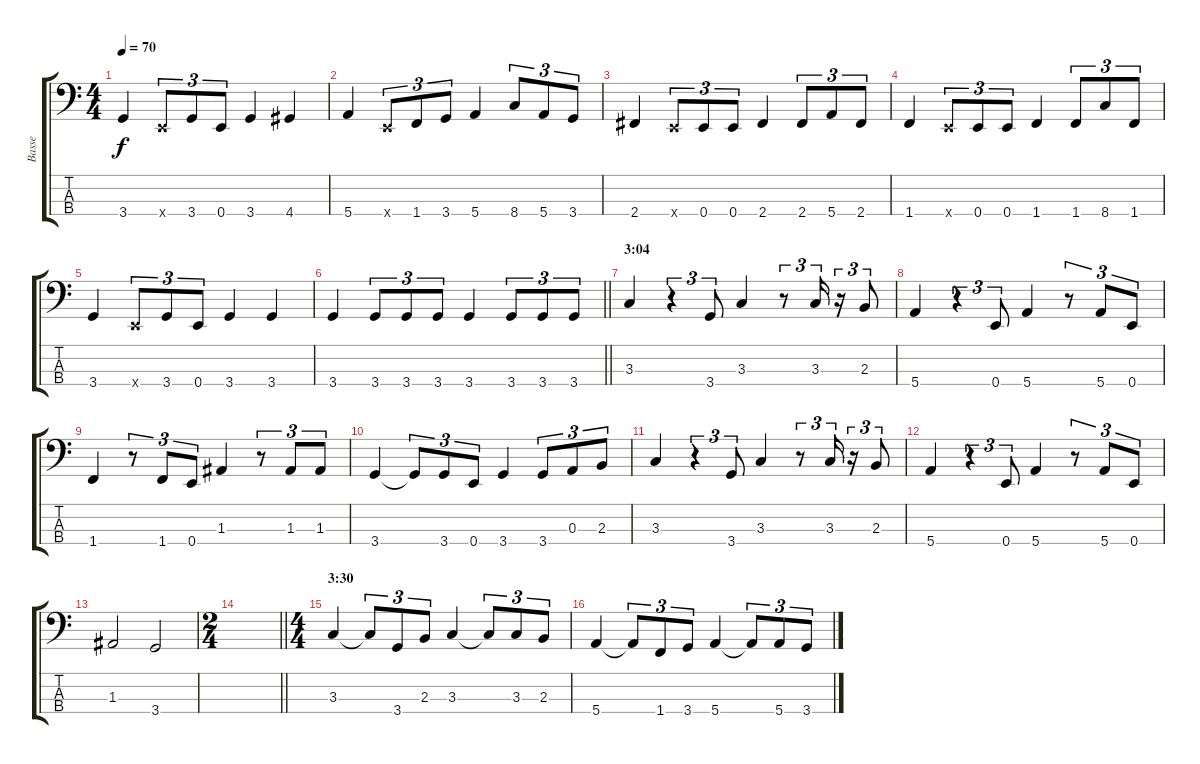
\track ("Basse" "Basse") {instrument electricbassfinger}
\staff {score tabs}
\tuning (G2 D2 A1 E1) {hide}
\ts (4 4)
\tempo 70
\clef f4
\ks c
3.4.4{dy f} 0.4{x}.8{tu (3 2)} 3.4.8{tu (3 2)} 0.4.8{tu (3 2)} 3.4.4 4.4.4 |
5.4.4 0.4{x}.8{tu (3 2)} 1.4.8{tu (3 2)} 3.4.8{tu (3 2)} 5.4.4 8.4.8{tu (3 2)} 5.4.8{tu (3 2)} 3.4.8{tu (3 2)} |
2.4.4 0.4{x}.8{tu (3 2)} 0.4.8{tu (3 2)} 0.4.8{tu (3 2)} 2.4.4 2.4.8{tu (3 2)} 5.4.8{tu (3 2)} 2.4.8{tu (3 2)} |
1.4.4 0.4{x}.8{tu (3 2)} 0.4.8{tu (3 2)} 0.4.8{tu (3 2)} 1.4.4 1.4.8{tu (3 2)} 8.4.8{tu (3 2)} 1.4.8{tu (3 2)} |
3.4.4 0.4{x}.8{tu (3 2)} 3.4.8{tu (3 2)} 0.4.8{tu (3 2)} 3.4.4 3.4.4 |
\barLineRight lightlight
3.4.4 3.4.8{tu (3 2)} 3.4.8{tu (3 2)} 3.4.8{tu (3 2)} 3.4.4 3.4.8{tu (3 2)} 3.4.8{tu (3 2)} 3.4.8{tu (3 2)} |
\section ("" "3:04")
3.3.4 r.4{tu (3 2)} 3.4.8{tu (3 2)} 3.3.4 r.8{tu (3 2)} 3.3.16{tu (3 2)} r.16{tu (3 2)} 2.3.8{tu (3 2)} |
5.4.4 r.4{tu (3 2)} 0.4.8{tu (3 2)} 5.4.4 r.8{tu (3 2)} 5.4.8{tu (3 2)} 0.4.8{tu (3 2)} |
1.4.4 r.8{tu (3 2)} 1.4.8{tu (3 2)} 0.4.8{tu (3 2)} 1.3.4 r.8{tu (3 2)} 1.3.8{tu (3 2)} 1.3.8{tu (3 2)} |
3.4.4 3.4{t}.8{tu (3 2)} 3.4.8{tu (3 2)} 0.4.8{tu (3 2)} 3.4.4 3.4.8{tu (3 2)} 0.3.8{tu (3 2)} 2.3.8{tu (3 2)} |
3.3.4 r.4{tu (3 2)} 3.4.8{tu (3 2)} 3.3.4 r.8{tu (3 2)} 3.3.16{tu (3 2)} r.16{tu (3 2)} 2.3.8{tu (3 2)} |
5.4.4 r.4{tu (3 2)} 0.4.8{tu (3 2)} 5.4.4 r.8{tu (3 2)} 5.4.8{tu (3 2)} 0.4.8{tu (3 2)} |
1.3.2 3.4.2 |
\ts (2 4)
\barLineRight lightlight
|
\ts (4 4)
\section ("" "3:30")
3.3.4 3.3{t}.8{tu (3 2)} 3.4.8{tu (3 2)} 2.3.8{tu (3 2)} 3.3.4 3.3{t}.8{tu (3 2)} 3.3.8{tu (3 2)} 2.3.8{tu (3 2)} |
5.4.4 5.4{t}.8{tu (3 2)} 1.4.8{tu (3 2)} 3.4.8{tu (3 2)} 5.4.4 5.4{t}.8{tu (3 2)} 5.4.8{tu (3 2)} 3.4.8{tu (3 2)}
